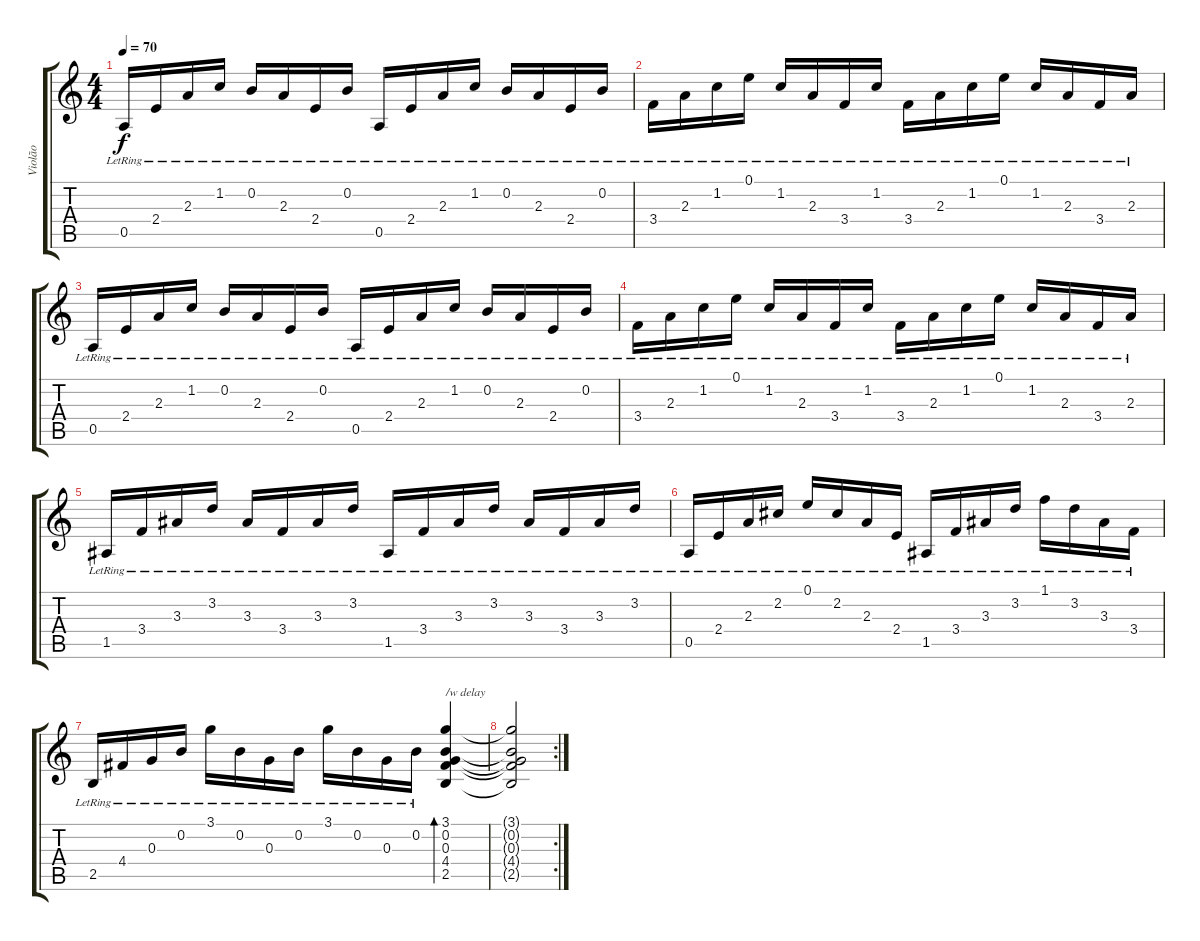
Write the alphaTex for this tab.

\track ("Violão" "Violão") {instrument acousticguitarsteel}
\staff {score tabs}
\tuning (E4 B3 G3 D3 A2 E2) {hide}
\ts (4 4)
\tempo 70
\clef g2
\ks c
0.5{lr}.16{dy f} 2.4{lr}.16 2.3{lr}.16 1.2{lr}.16 0.2{lr}.16 2.3{lr}.16 2.4{lr}.16 0.2{lr}.16 0.5{lr}.16 2.4{lr}.16 2.3{lr}.16 1.2{lr}.16 0.2{lr}.16 2.3{lr}.16 2.4{lr}.16 0.2{lr}.16 |
3.4{lr}.16 2.3{lr}.16 1.2{lr}.16 0.1{lr}.16 1.2{lr}.16 2.3{lr}.16 3.4{lr}.16 1.2{lr}.16 3.4{lr}.16 2.3{lr}.16 1.2{lr}.16 0.1{lr}.16 1.2{lr}.16 2.3{lr}.16 3.4{lr}.16 2.3{lr}.16 |
0.5{lr}.16 2.4{lr}.16 2.3{lr}.16 1.2{lr}.16 0.2{lr}.16 2.3{lr}.16 2.4{lr}.16 0.2{lr}.16 0.5{lr}.16 2.4{lr}.16 2.3{lr}.16 1.2{lr}.16 0.2{lr}.16 2.3{lr}.16 2.4{lr}.16 0.2{lr}.16 |
3.4{lr}.16 2.3{lr}.16 1.2{lr}.16 0.1{lr}.16 1.2{lr}.16 2.3{lr}.16 3.4{lr}.16 1.2{lr}.16 3.4{lr}.16 2.3{lr}.16 1.2{lr}.16 0.1{lr}.16 1.2{lr}.16 2.3{lr}.16 3.4{lr}.16 2.3{lr}.16 |
1.5{lr}.16 3.4{lr}.16 3.3{lr}.16 3.2{lr}.16 3.3{lr}.16 3.4{lr}.16 3.3{lr}.16 3.2{lr}.16 1.5{lr}.16 3.4{lr}.16 3.3{lr}.16 3.2{lr}.16 3.3{lr}.16 3.4{lr}.16 3.3{lr}.16 3.2{lr}.16 |
0.5{lr}.16 2.4{lr}.16 2.3{lr}.16 2.2{lr}.16 0.1{lr}.16 2.2{lr}.16 2.3{lr}.16 2.4{lr}.16 1.5{lr}.16 3.4{lr}.16 3.3{lr}.16 3.2{lr}.16 1.1{lr}.16 3.2{lr}.16 3.3{lr}.16 3.4{lr}.16 |
2.5{lr}.16 4.4{lr}.16 0.3{lr}.16 0.2{lr}.16 3.1{lr}.16 0.2{lr}.16 0.3{lr}.16 0.2{lr}.16 3.1{lr}.16 0.2{lr}.16 0.3{lr}.16 0.2{lr}.16 (3.1 0.2 0.3 4.4 2.5).4{bd 120 txt "/w delay"} |
\rc 2
(3.1{t} 0.2{t} 0.3{t} 4.4{t} 2.5{t}).2
